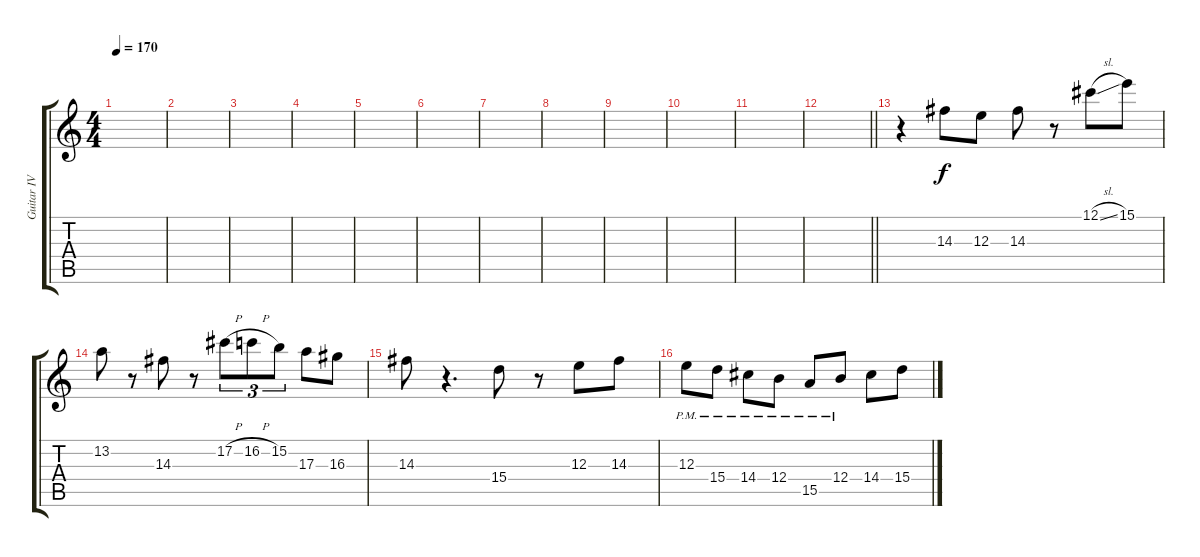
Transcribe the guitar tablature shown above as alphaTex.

\track ("Guitar IV" "Guitar IV") {instrument distortionguitar}
\staff {score tabs}
\tuning (Db4 Ab3 E3 B2 Gb2 Db2) {hide}
\ts (4 4)
\tempo 170
\clef g2
\ks c
|
|
|
|
|
|
|
|
|
|
|
\barLineRight lightlight
|
r.4{volume 14 balance 9} 14.3.8 12.3.8 14.3.8 r.8 12.1{sl}.8 15.1.8 |
13.2.8 r.8 14.3.8 r.8 17.2{h}.8{tu (3 2)} 16.2{h}.8{tu (3 2)} 15.2.8{tu (3 2)} 17.3.8 16.3.8 |
14.3.8 r.4{d} 15.4.8 r.8 12.3.8 14.3.8 |
12.3{pm}.8 15.4{pm}.8 14.4{pm}.8 12.4{pm}.8 15.5{pm}.8 12.4{pm}.8 14.4.8 15.4.8
